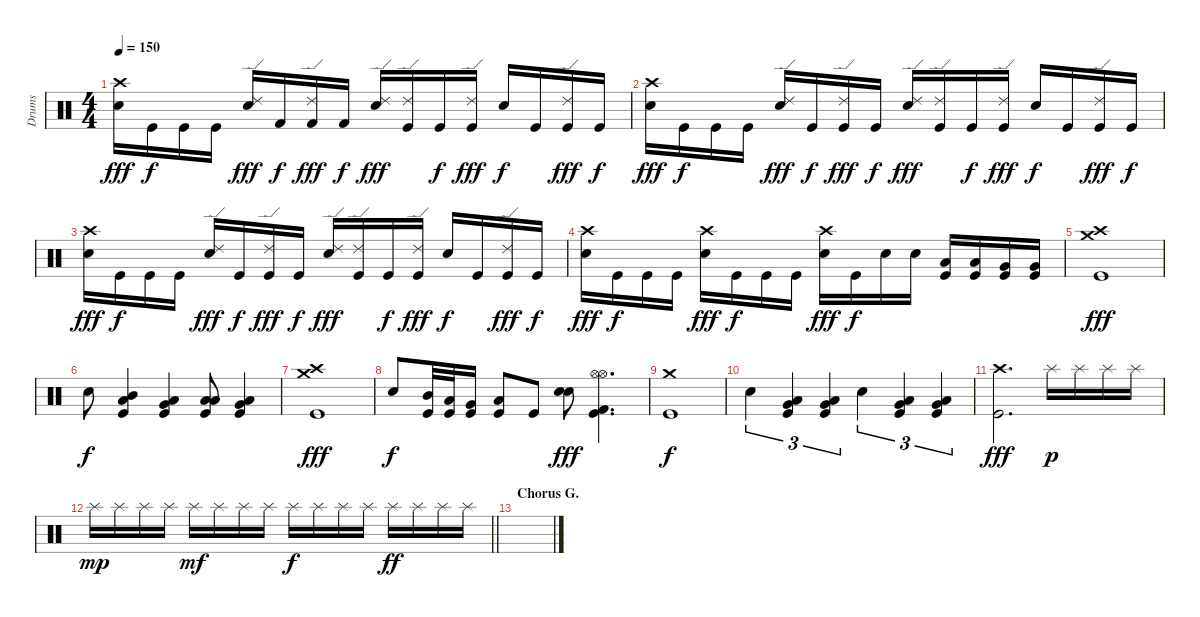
\track ("Drums" "Drums") {instrument percussion}
\staff {score}
\articulation defaults
\ts (4 4)
\tempo 150
\clef neutral
\ks c
("Crash high (hit)" "Snare (hit) 2").16{dy fff} "Kick (hit)".16{dy f} "Kick (hit)".16 "Kick (hit)".16 ("Ride (edge) 2" "Snare (hit) 2").16{dy fff} "Kick (hit) 2".16{dy f} ("Ride (edge) 2" "Kick (hit) 2").16{dy fff} "Kick (hit) 2".16{dy f} ("Ride (edge) 2" "Snare (hit) 2").16{dy fff} ("Ride (edge) 2" "Kick (hit)").16 "Kick (hit)".16{dy f} ("Ride (edge) 2" "Kick (hit)").16{dy fff} "Snare (hit) 2".16{dy f} "Kick (hit)".16 ("Ride (edge) 2" "Kick (hit)").16{dy fff} "Kick (hit)".16{dy f} |
("Crash high (hit)" "Snare (hit) 2").16{dy fff} "Kick (hit)".16{dy f} "Kick (hit)".16 "Kick (hit)".16 ("Ride (edge) 2" "Snare (hit) 2").16{dy fff} "Kick (hit)".16{dy f} ("Ride (edge) 2" "Kick (hit)").16{dy fff} "Kick (hit)".16{dy f} ("Ride (edge) 2" "Snare (hit) 2").16{dy fff} ("Ride (edge) 2" "Kick (hit)").16 "Kick (hit)".16{dy f} ("Ride (edge) 2" "Kick (hit)").16{dy fff} "Snare (hit) 2".16{dy f} "Kick (hit)".16 ("Ride (edge) 2" "Kick (hit)").16{dy fff} "Kick (hit)".16{dy f} |
("Crash high (hit)" "Snare (hit) 2").16{dy fff} "Kick (hit)".16{dy f} "Kick (hit)".16 "Kick (hit)".16 ("Ride (edge) 2" "Snare (hit) 2").16{dy fff} "Kick (hit)".16{dy f} ("Ride (edge) 2" "Kick (hit)").16{dy fff} "Kick (hit)".16{dy f} ("Ride (edge) 2" "Snare (hit) 2").16{dy fff} ("Ride (edge) 2" "Kick (hit)").16 "Kick (hit)".16{dy f} ("Ride (edge) 2" "Kick (hit)").16{dy fff} "Snare (hit) 2".16{dy f} "Kick (hit)".16 ("Ride (edge) 2" "Kick (hit)").16{dy fff} "Kick (hit)".16{dy f} |
("Crash high (hit)" "Snare (hit) 2").16{dy fff} "Kick (hit)".16{dy f} "Kick (hit)".16 "Kick (hit)".16 ("Crash high (hit)" "Snare (hit) 2").16{dy fff} "Kick (hit)".16{dy f} "Kick (hit)".16 "Kick (hit)".16 ("Crash high (hit)" "Snare (hit) 2").16{dy fff} "Kick (hit)".16{dy f} "Snare (hit) 2".16 "Snare (hit) 2".16 ("Low Tom (hit)" "Kick (hit)").16 ("Low Tom (hit)" "Kick (hit)").16 ("Very Low Tom (hit)" "Kick (hit)").16 ("Very Low Tom (hit)" "Kick (hit)").16 |
("Crash medium (hit)" "Crash high (hit)" "Kick (hit)").1{dy fff} |
"Snare (hit) 2".8{dy f} ("Mid Tom (hit)" "Low Tom (hit)" "Kick (hit)").4 ("Low Tom (hit)" "Very Low Tom (hit)" "Kick (hit)").4 ("Low Tom (hit)" "Low Floor Tom (hit)" "Kick (hit)").8 ("Very Low Tom (hit)" "Low Floor Tom (hit)" "Kick (hit)").4 |
("Crash medium (hit)" "Crash high (hit)" "Kick (hit)").1{dy fff} |
"Snare (hit) 2".8{dy f} ("Mid Tom (hit)" "Kick (hit)").32 ("Low Tom (hit)" "Kick (hit)").32 ("Very Low Tom (hit)" "Kick (hit)").16 ("Low Floor Tom (hit)" "Kick (hit)").8 "Kick (hit)".8 ("Snare (hit) 2" "Snare (hit) 2").8{dy fff} ("Hi-Hat (open)" "Kick (hit) 2" "Hi-Hat (open)" "Kick (hit)").4{d} |
("Crash medium (hit)" "Kick (hit)").1{dy f} |
"Snare (hit) 2".4{tu (3 2)} ("Very Low Tom (hit)" "Low Tom (hit)" "Kick (hit)").4{tu (3 2)} ("Very Low Tom (hit)" "Low Tom (hit)" "Kick (hit)").4{tu (3 2)} "Snare (hit) 2".4{tu (3 2)} ("Low Floor Tom (hit)" "Very Low Tom (hit)" "Kick (hit)").4{tu (3 2)} ("Low Floor Tom (hit)" "Very Low Tom (hit)" "Kick (hit)").4{tu (3 2)} |
("Crash high (hit)" "Kick (hit)").2{d dy fff} "Splash (hit)".16{dy p} "Splash (hit)".16 "Splash (hit)".16 "Splash (hit)".16 |
\barLineRight lightlight "Splash (hit)".16{dy mp} "Splash (hit)".16 "Splash (hit)".16 "Splash (hit)".16 "Splash (hit)".16{dy mf} "Splash (hit)".16 "Splash (hit)".16 "Splash (hit)".16 "Splash (hit)".16{dy f} "Splash (hit)".16 "Splash (hit)".16 "Splash (hit)".16 "Splash (hit)".16{dy ff} "Splash (hit)".16 "Splash (hit)".16 "Splash (hit)".16
|
\section ("" "Chorus G.")
